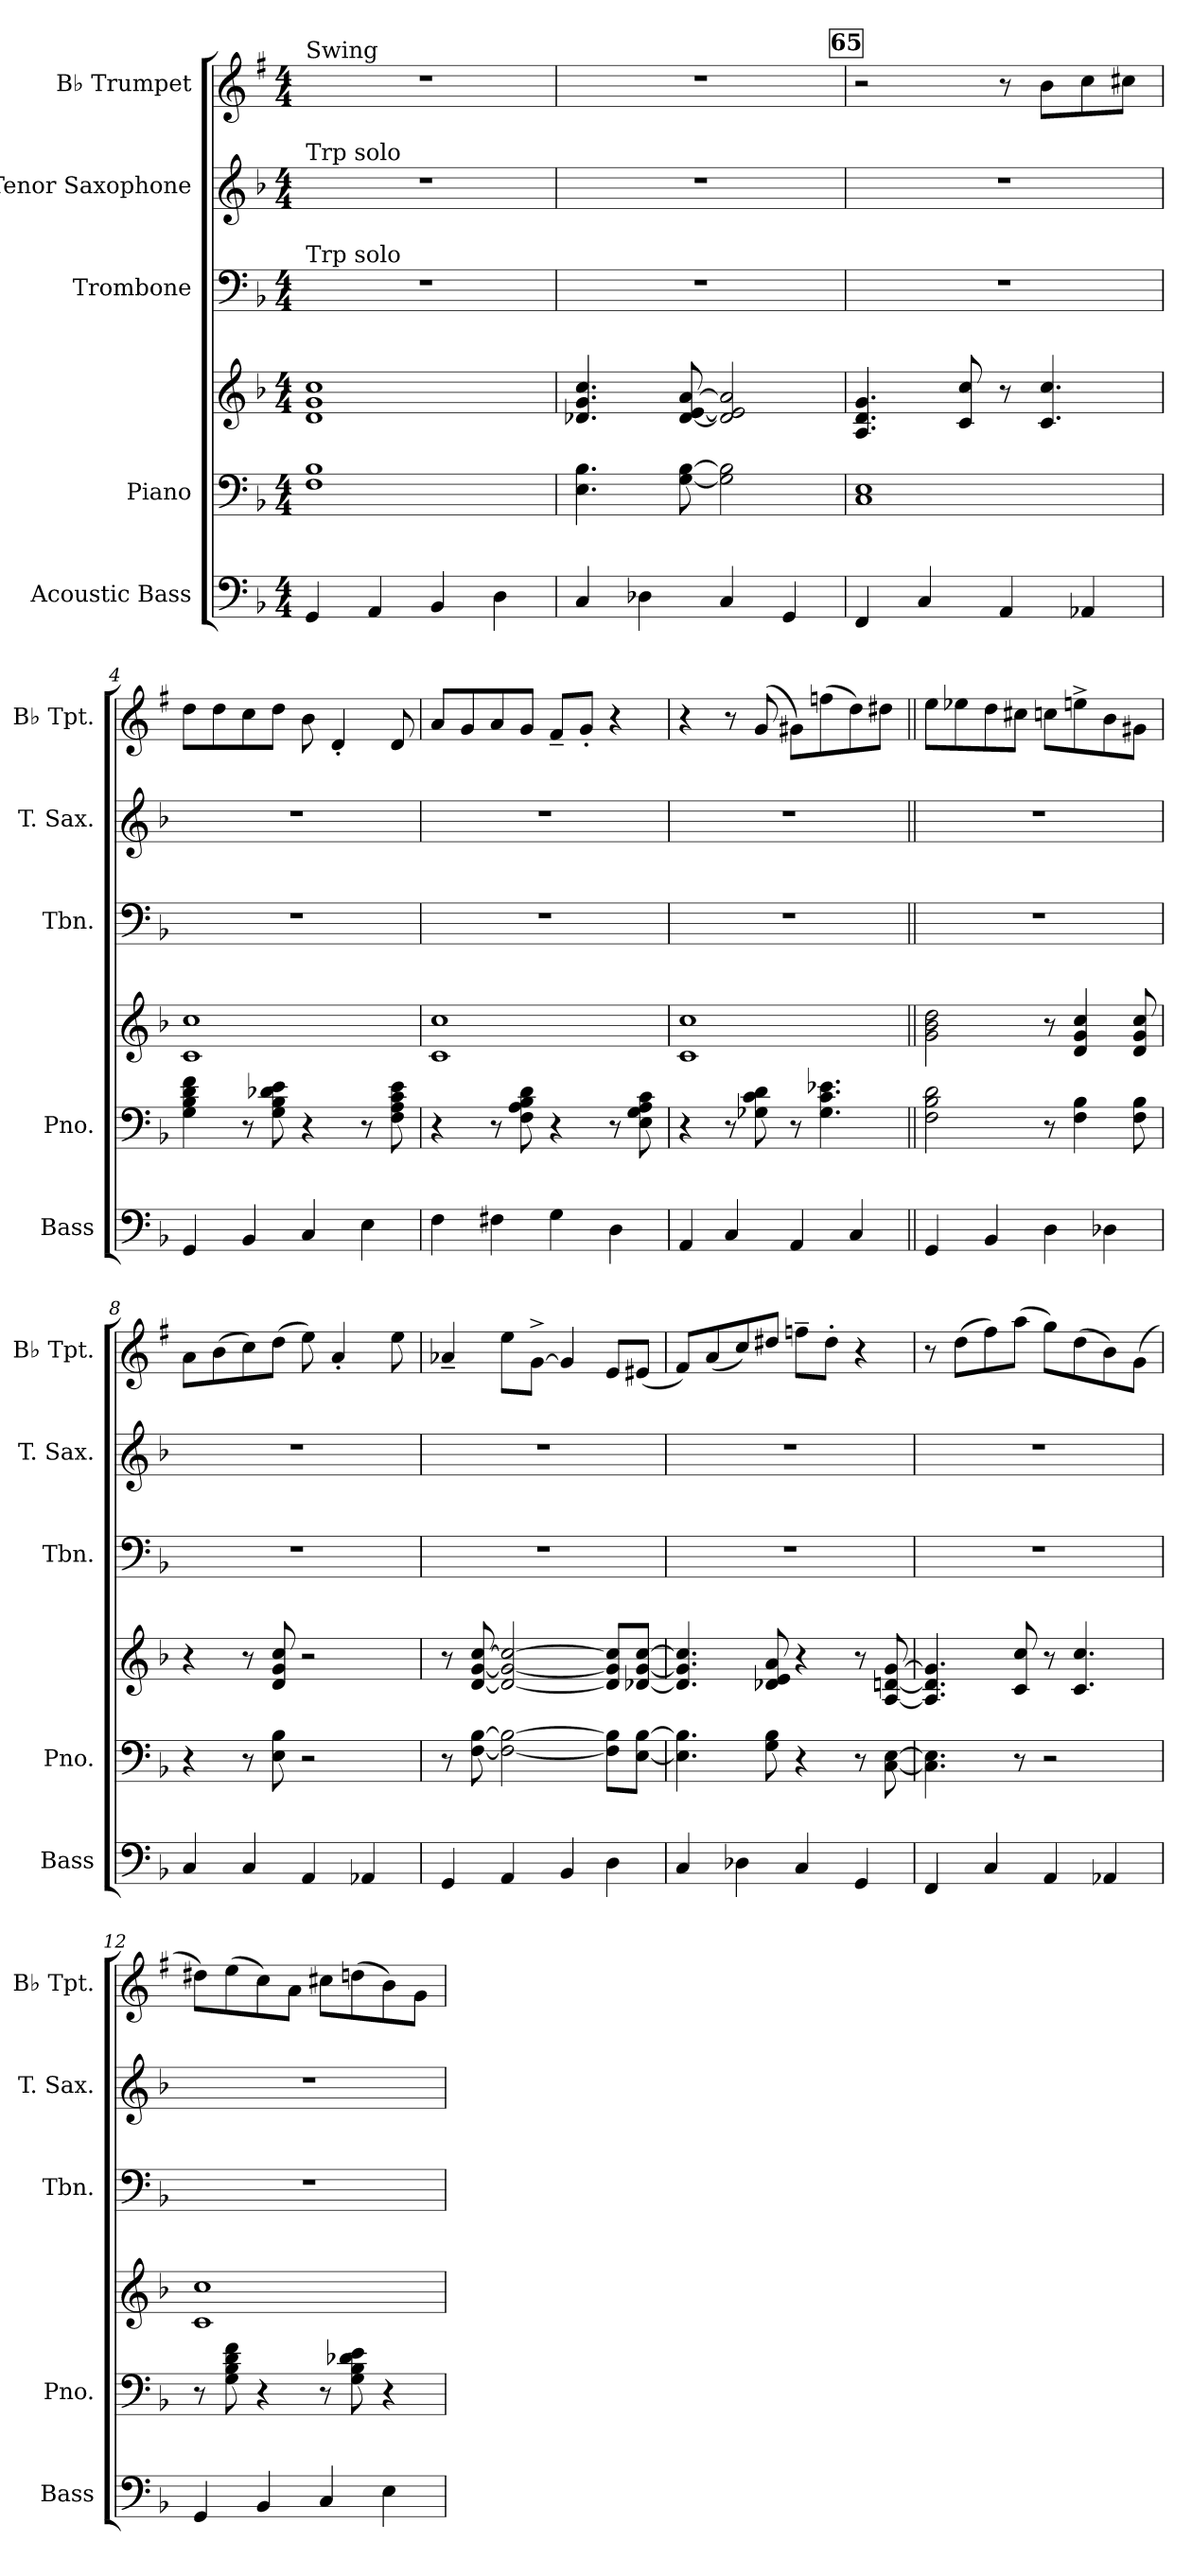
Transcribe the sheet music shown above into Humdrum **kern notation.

**kern	**kern	**kern	**kern	**kern	**kern
*part5	*part4	*part4	*part3	*part2	*part1
*staff6	*staff5	*staff4	*staff3	*staff2	*staff1
*I"Acoustic Bass	*I"Piano	*	*I"Trombone	*I"Tenor Saxophone	*I"B♭ Trumpet
*I'Bass	*I'Pno.	*	*I'Tbn.	*I'T. Sax.	*I'B♭ Tpt.
*clefF4	*clefF4	*clefG2	*clefF4	*clefG2	*clefG2
*ITrd7c12	*	*	*	*ITrd8c14	*ITrd1c2
*k[b-]	*k[b-]	*k[b-]	*k[b-]	*k[b-]	*k[b-]
*M4/4	*M4/4	*M4/4	*M4/4	*M4/4	*M4/4
*MM220	*MM220	*MM220	*MM220	*MM220	*MM220
=1	=1	=1	=1	=1	=1
!	!	!	!	!	!LO:TX:t=Swing
!	!	!	!	!LO:TX:a:t=Trp solo	!
!	!	!	!LO:TX:a:t=Trp solo	!	!
4GGG/	1F 1B-	1d 1g 1cc	1r	1r	1r
4AAA/	.	.	.	.	.
4BBB-/	.	.	.	.	.
4DD\	.	.	.	.	.
=2	=2	=2	=2	=2	=2
4CC/	4.E\ 4.B-\	4.d-X/ 4.g/ 4.cc/	1r	1r	1r
4DD-X\	.	.	.	.	.
.	[8G\ [8B-\	[8d-/ [8e/ [8a/	.	.	.
4CC/	2G\] 2B-\]	2d-/] 2e/] 2a/]	.	.	.
4GGG/	.	.	.	.	.
!!LO:REH:place=s1:a:fs=14:t=65
=3	=3	=3	=3	=3	=3
4FFF/	1C 1E	4.A/ 4.d/ 4.g/	1r	1r	2r
4CC/	.	.	.	.	.
.	.	8c/ 8cc/	.	.	.
4AAA/	.	8r	.	.	8r
.	.	4.c/ 4.cc/	.	.	8a\L
4AAA-X/	.	.	.	.	8b-\
.	.	.	.	.	8bn\J
=4	=4	=4	=4	=4	=4
4GGG/	4G\ 4B-\ 4d\ 4f\	1c 1cc	1r	1r	8cc\L
.	.	.	.	.	8cc\
4BBB-/	8r	.	.	.	8b-\
.	8G\ 8B-\ 8d-X\ 8e\	.	.	.	8cc\J
4CC/	4r	.	.	.	8a\
.	.	.	.	.	4c'/
4EE\	8r	.	.	.	.
.	8F\ 8A\ 8c\ 8e\	.	.	.	8c/
=5	=5	=5	=5	=5	=5
4FF\	4r	1c 1cc	1r	1r	8g/L
.	.	.	.	.	8f/
4FF#X\	8r	.	.	.	8g/
.	8F\ 8A\ 8B-\ 8d\	.	.	.	8f/J
4GG\	4r	.	.	.	8e~/L
.	.	.	.	.	8f'/J
4DD\	8r	.	.	.	4r
.	8E\ 8G\ 8A\ 8c\	.	.	.	.
=6	=6	=6	=6	=6	=6
4AAA/	4r	1c 1cc	1r	1r	4r
4CC/	8r	.	.	.	8r
.	8G-X\ 8c\ 8d\	.	.	.	(>8f/
4AAA/	8r	.	.	.	8f#X\L)
.	4.G-\ 4.c\ 4.e-X\	.	.	.	(>8ee-X\
4CC/	.	.	.	.	8cc\)
.	.	.	.	.	8cc#X\J
!!LO:PB:g=z
=7||	=7||	=7||	=7||	=7||	=7||
4GGG/	2F\ 2B-\ 2d\	2g\ 2b-\ 2dd\	1r	1r	8dd\L
.	.	.	.	.	8dd-X\
4BBB-/	.	.	.	.	8cc\
.	.	.	.	.	8bn\J
4DD\	8r	8r	.	.	8b-X\L
.	4F\ 4B-\	4d/ 4g/ 4cc/	.	.	8ddn^\
4DD-X\	.	.	.	.	8a\
.	8F\ 8B-\	8d/ 8g/ 8cc/	.	.	8f#X\J
=8	=8	=8	=8	=8	=8
4CC/	4r	4r	1r	1r	8g\L
.	.	.	.	.	(>8a\
4CC/	8r	8r	.	.	8b-\)
.	8E\ 8B-\	8d/ 8g/ 8cc/	.	.	(>8cc\J
4AAA/	2r	2r	.	.	8dd\)
.	.	.	.	.	4g'/
4AAA-X/	.	.	.	.	.
.	.	.	.	.	8dd\
=9	=9	=9	=9	=9	=9
4GGG/	8r	8r	1r	1r	4g-X~/
.	[8F\ [8B-\	[8d/ [8g/ [8cc/	.	.	.
4AAA/	2F\_ 2B-\_	2d/_ 2g/_ 2cc/_	.	.	8dd\L
.	.	.	.	.	[8f^\J
4BBB-/	.	.	.	.	4f/]
4DD\	8F\] 8B-\]L	8d/] 8g/] 8cc/]L	.	.	8d/L
.	[8E\ [8B-\J	[8d-X/ [8g/ [8cc/J	.	.	(<8d#X/J
=10	=10	=10	=10	=10	=10
4CC/	4.E\] 4.B-\]	4.d-/] 4.g/] 4.cc/]	1r	1r	8e/L)
.	.	.	.	.	(<8g/
4DD-X\	.	.	.	.	8b-/)
.	8G\ 8B-\	8d-X/ 8e/ 8a/	.	.	8cc#X/J
4CC/	4r	4r	.	.	8ee-X~\L
.	.	.	.	.	8cc#'\J
4GGG/	8r	8r	.	.	4r
.	[8C\ [8E\	[8A/ [8dn/ [8g/	.	.	.
!!LO:PB:g=z
=11	=11	=11	=11	=11	=11
4FFF/	4.C\] 4.E\]	4.A/] 4.d/] 4.g/]	1r	1r	8r
.	.	.	.	.	(>8cc\L
4CC/	.	.	.	.	8ee\)
.	8r	8c/ 8cc/	.	.	(>8gg\J
4AAA/	2r	8r	.	.	8ff\L)
.	.	4.c/ 4.cc/	.	.	(>8cc\
4AAA-X/	.	.	.	.	8a\)
.	.	.	.	.	(>8f\J
=12	=12	=12	=12	=12	=12
4GGG/	8r	1c 1cc	1r	1r	8cc#X\L)
.	8G\ 8B-\ 8d\ 8f\	.	.	.	(>8dd\
4BBB-/	4r	.	.	.	8b-\)
.	.	.	.	.	8g\J
4CC/	8r	.	.	.	8bn\L
.	8G\ 8B-\ 8d-X\ 8e\	.	.	.	(>8ccn\
4EE\	4r	.	.	.	8a\)
.	.	.	.	.	8f\J
=	=	=	=	=	=
*-	*-	*-	*-	*-	*-
